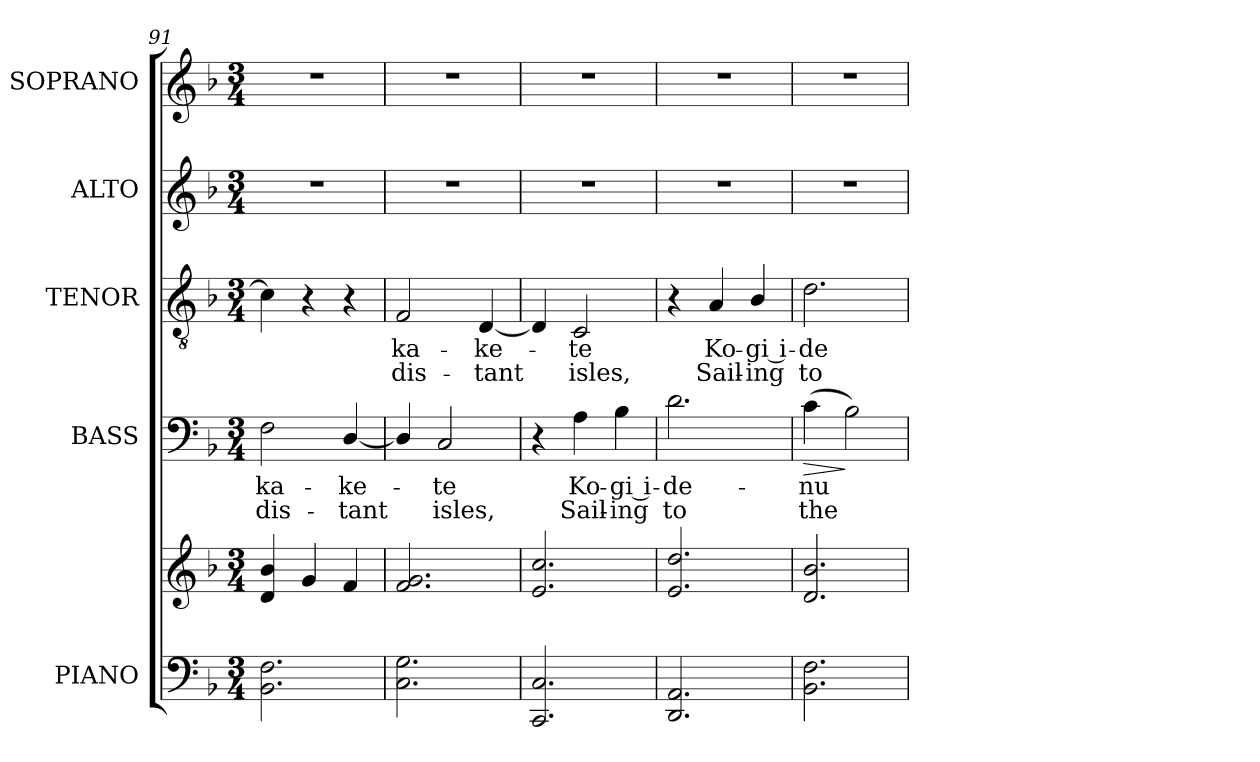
**kern	**kern	**kern	**text	**text	**dynam	**kern	**text	**text	**kern	**kern
*part5	*part5	*part4	*part4	*part4	*part4	*part3	*part3	*part3	*part2	*part1
*staff6	*staff5	*staff4	*staff4	*staff4	*staff4	*staff3	*staff3	*staff3	*staff2	*staff1
*I"PIANO	*	*I"BASS	*	*	*	*I"TENOR	*	*	*I"ALTO	*I"SOPRANO
*I'PNO.	*	*I'B.	*	*	*	*I'T.	*	*	*I'A.	*I'S.
!!LO:LB:g=z
*clefF4	*clefG2	*clefF4	*	*	*	*clefGv2	*	*	*clefG2	*clefG2
*	*	*	*	*	*	*ITrd7c12	*	*	*	*
*k[b-]	*k[b-]	*k[b-]	*	*	*	*k[b-]	*	*	*k[b-]	*k[b-]
*F:	*F:	*F:	*	*	*	*F:	*	*	*F:	*F:
*M3/4	*M3/4	*M3/4	*	*	*	*M3/4	*	*	*M3/4	*M3/4
=91	=91	=91	=91	=91	=91	=91	=91	=91	=91	=91
!	!	!	!LO:LY:b:color=#000000	!LO:LY:b:color=#000000	!	!	!	!	!LO:N:vis=1	!LO:N:vis=1
2.BB-i\ 2.Fi	4di/ 4b-i	2Fi\	ka-	dis-	.	4Ci\]	.	.	2.r	2.r
.	4gi/	.	.	.	.	4r	.	.	.	.
!	!	!	!LO:LY:b:color=#000000	!LO:LY:b:color=#000000	!	!	!	!	!	!
.	4fi/	[4Di/	-ke-	-tant	.	4r	.	.	.	.
=92	=92	=92	=92	=92	=92	=92	=92	=92	=92	=92
!	!	!	!	!	!	!	!LO:LY:b:color=#000000	!LO:LY:b:color=#000000	!LO:N:vis=1	!LO:N:vis=1
2.Ci\ 2.Gi	2.fi/ 2.gi	4Di/]	.	.	.	2FFi/	ka-	dis-	2.r	2.r
!	!	!	!LO:LY:b:color=#000000	!LO:LY:b:color=#000000	!	!	!	!	!	!
.	.	2Ci/	-te	isles,	.	.	.	.	.	.
!	!	!	!	!	!	!	!LO:LY:b:color=#000000	!LO:LY:b:color=#000000	!	!
.	.	.	.	.	.	[4DDi/	-ke-	-tant	.	.
=93	=93	=93	=93	=93	=93	=93	=93	=93	=93	=93
!	!	!	!	!	!	!	!	!	!LO:N:vis=1	!LO:N:vis=1
2.CCi/ 2.Ci	2.ei/ 2.cci	4r	.	.	.	4DDi/]	.	.	2.r	2.r
!	!	!	!LO:LY:b:color=#000000	!LO:LY:b:color=#000000	!	!	!	!	!	!
!	!	!	!	!	!	!	!LO:LY:b:color=#000000	!LO:LY:b:color=#000000	!	!
.	.	4Ai\	Ko-	Sail-	.	2CCi/	-te	isles,	.	.
!	!	!	!LO:LY:b:color=#000000	!LO:LY:b:color=#000000	!	!	!	!	!	!
.	.	4B-i\	-gi i-	-ing	.	.	.	.	.	.
=94	=94	=94	=94	=94	=94	=94	=94	=94	=94	=94
!	!	!	!LO:LY:b:color=#000000	!LO:LY:b:color=#000000	!	!	!	!	!LO:N:vis=1	!LO:N:vis=1
2.DDi/ 2.AAi	2.ei/ 2.ddi	2.di\	-de-	to	.	4r	.	.	2.r	2.r
!	!	!	!	!	!	!	!LO:LY:b:color=#000000	!LO:LY:b:color=#000000	!	!
.	.	.	.	.	.	4AAi/	Ko-	Sail-	.	.
!	!	!	!	!	!	!	!LO:LY:b:color=#000000	!LO:LY:b:color=#000000	!	!
.	.	.	.	.	.	4BB-i/	-gi i-	-ing	.	.
=95	=95	=95	=95	=95	=95	=95	=95	=95	=95	=95
!	!	!	!LO:LY:b:color=#000000	!LO:LY:b:color=#000000	!LO:HP:b	!	!	!	!	!
!	!	!	!	!	!	!	!LO:LY:b:color=#000000	!LO:LY:b:color=#000000	!LO:N:vis=1	!LO:N:vis=1
2.BB-i\ 2.Fi	2.di/ 2.b-i	(4ci\	-nu	the	>	2.Di\	-de-	to	2.r	2.r
.	.	2B-i\)	.	.	]	.	.	.	.	.
=	=	=	=	=	=	=	=	=	=	=
*-	*-	*-	*-	*-	*-	*-	*-	*-	*-	*-
